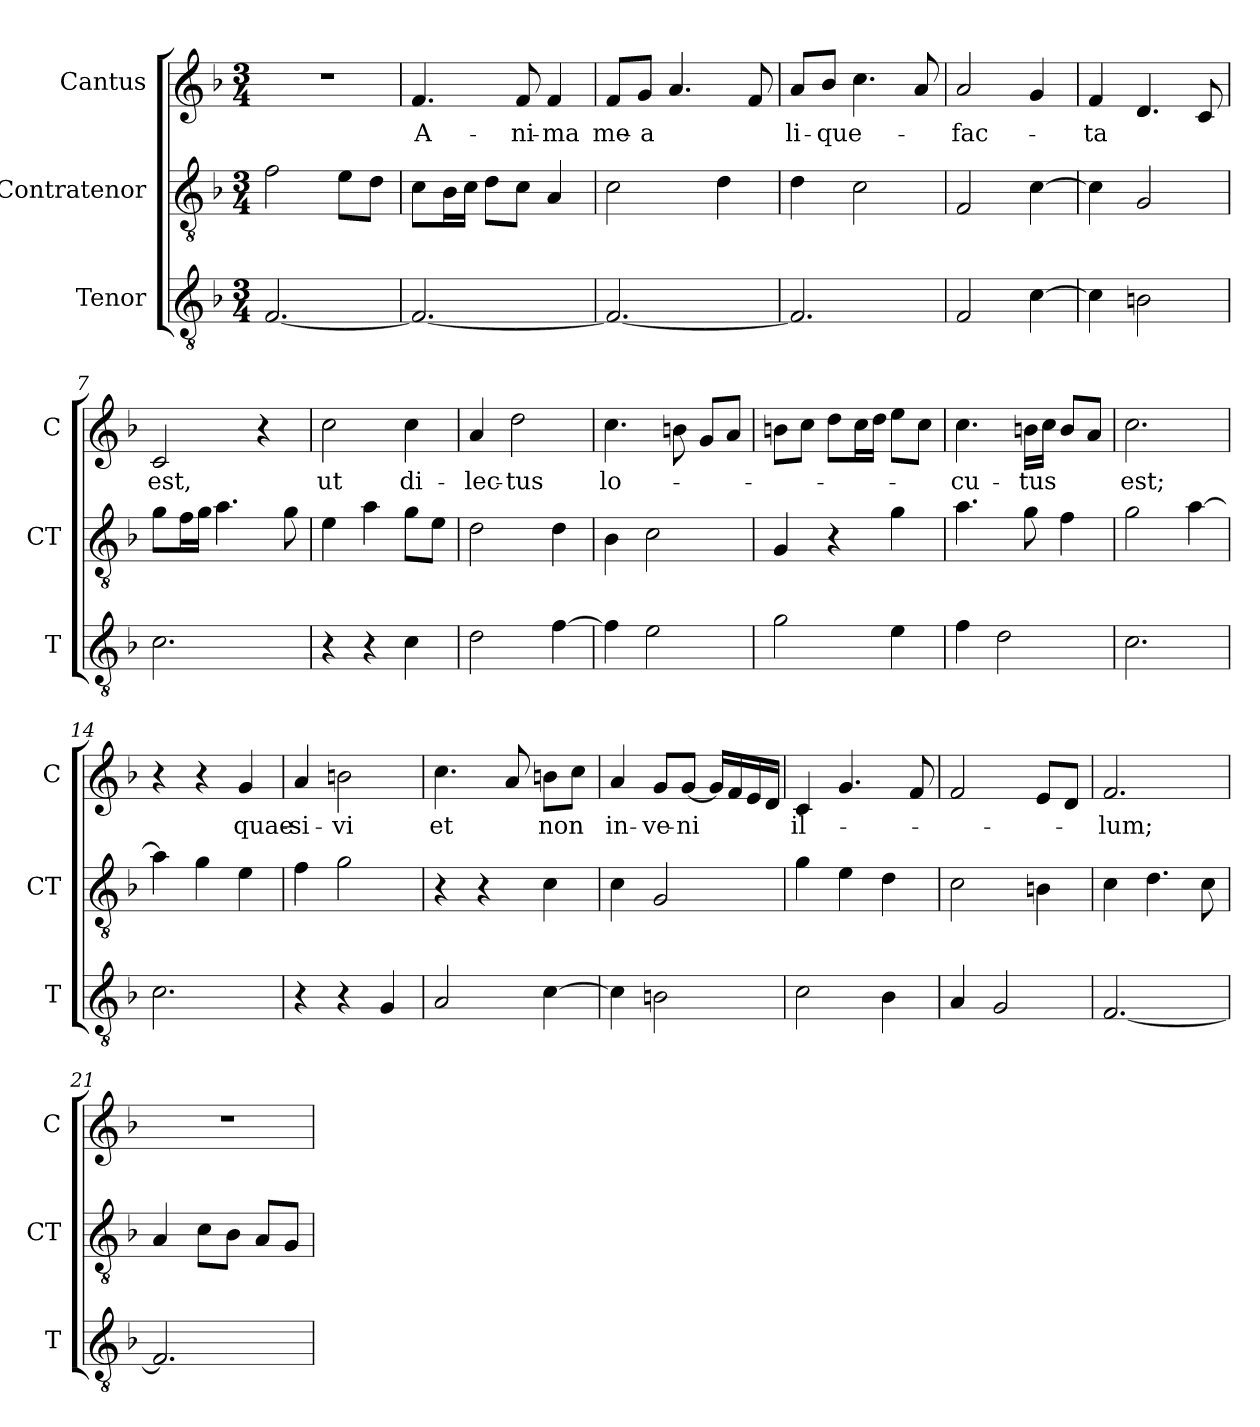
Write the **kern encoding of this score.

**kern	**kern	**kern	**text
*part3	*part2	*part1	*part1
*staff3	*staff2	*staff1	*staff1
*I"Tenor	*I"Contratenor	*I"Cantus	*
*I'T	*I'CT	*I'C	*
*clefGv2	*clefGv2	*clefG2	*
*k[b-]	*k[b-]	*k[b-]	*
*F:	*F:	*F:	*
*M3/4	*M3/4	*M3/4	*
=1	=1	=1	=1
[2.F/	2f\	2.r	.
.	8e\L	.	.
.	8d\J	.	.
=2	=2	=2	=2
!	!	!	!LO:LY:b
2.F/_	8c\L	4.f/	A-
.	16B-\L	.	.
.	16c\JJ	.	.
.	8d\L	.	.
!	!	!	!LO:LY:b
.	8c\J	8f/	-ni-
!	!	!	!LO:LY:b
.	4A/	4f/	-ma
=3	=3	=3	=3
!	!	!	!LO:LY:b
2.F/_	2c\	8f/L	me-
!	!	!	!LO:LY:b
.	.	8g/J	-a
.	.	4.a/	.
.	4d\	.	.
.	.	8f/	.
=4	=4	=4	=4
!	!	!	!LO:LY:b
2.F/]	4d\	8a/L	li-
!	!	!	!LO:LY:b
.	.	8b-/J	-que-
.	2c\	4.cc\	.
.	.	8a/	.
=5	=5	=5	=5
!	!	!	!LO:LY:b
2F/	2F/	2a/	-fac-
[4c\	[4c\	4g/	.
=6	=6	=6	=6
!	!	!	!LO:LY:b
4c\]	4c\]	4f/	-ta
2Bn\	2G/	4.d/	.
.	.	8c/	.
=7	=7	=7	=7
!	!	!	!LO:LY:b
2.c\	8g\L	2c/	est,
.	16f\L	.	.
.	16g\JJ	.	.
.	4.a\	.	.
.	.	4r	.
.	8g\	.	.
!!LO:LB:g=z
=8	=8	=8	=8
!	!	!	!LO:LY:b
4r	4e\	2cc\	ut
4r	4a\	.	.
!	!	!	!LO:LY:b
4c\	8g\L	4cc\	di-
.	8e\J	.	.
=9	=9	=9	=9
!	!	!	!LO:LY:b
2d\	2d\	4a/	-lec-
!	!	!	!LO:LY:b
.	.	2dd\	-tus
[4f\	4d\	.	.
=10	=10	=10	=10
!	!	!	!LO:LY:b
4f\]	4B-\	4.cc\	lo-
2e\	2c\	.	.
.	.	8bn\	.
.	.	8g/L	.
.	.	8a/J	.
=11	=11	=11	=11
2g\	4G/	8bn\L	.
.	.	8cc\J	.
.	4r	8dd\L	.
.	.	16cc\L	.
.	.	16dd\JJ	.
4e\	4g\	8ee\L	.
.	.	8cc\J	.
=12	=12	=12	=12
!	!	!	!LO:LY:b
4f\	4.a\	4.cc\	-cu-
2d\	.	.	.
!	!	!	!LO:LY:b
.	8g\	16bn\LL	-tus
.	.	16cc\JJ	.
.	4f\	8b/L	.
.	.	8a/J	.
=13	=13	=13	=13
!	!	!	!LO:LY:b
2.c\	2g\	2.cc\	est;
.	[4a\	.	.
=14	=14	=14	=14
2.c\	4a\]	4r	.
.	4g\	4r	.
!	!	!	!LO:LY:b
.	4e\	4g/	quae-
=15	=15	=15	=15
!	!	!	!LO:LY:b
4r	4f\	4a/	-si-
!	!	!	!LO:LY:b
4r	2g\	2bn\	-vi
4G/	.	.	.
!!LO:LB:g=z
=16	=16	=16	=16
!	!	!	!LO:LY:b
2A/	4r	4.cc\	et
.	4r	.	.
.	.	8a/	.
!	!	!	!LO:LY:b
[4c\	4c\	8bn\L	non
.	.	8cc\J	.
=17	=17	=17	=17
!	!	!	!LO:LY:b
4c\]	4c\	4a/	in-
!	!	!	!LO:LY:b
2Bn\	2G/	8g/L	-ve-
!	!	!	!LO:LY:b
.	.	[8g/J	-ni
.	.	16g/LL]	.
.	.	16f/	.
.	.	16e/	.
.	.	16d/JJ	.
=18	=18	=18	=18
!	!	!	!LO:LY:b
2c\	4g\	4c/	il-
.	4e\	4.g/	.
4B-\	4d\	.	.
.	.	8f/	.
=19	=19	=19	=19
4A/	2c\	2f/	.
2G/	.	.	.
.	4Bn\	8e/L	.
.	.	8d/J	.
=20	=20	=20	=20
!	!	!	!LO:LY:b
[2.F/	4c\	2.f/	-lum;
.	4.d\	.	.
.	8c\	.	.
=21	=21	=21	=21
2.F/]	4A/	2.r	.
.	8c\L	.	.
.	8B-\J	.	.
.	8A/L	.	.
.	8G/J	.	.
=	=	=	=
*-	*-	*-	*-
